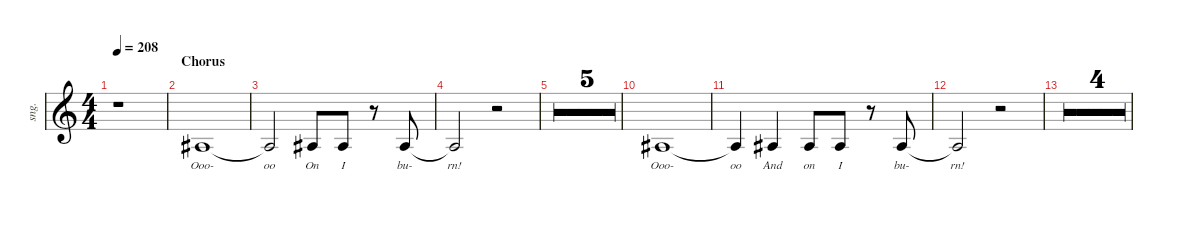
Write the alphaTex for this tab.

\defaultSystemsLayout 4
\hideDynamics
\bracketExtendMode nobrackets
\otherSystemsTrackNameOrientation horizontal
\track ("V. Harmony 2" "sng.") {multiBarRest instrument voiceoohs}
\staff {score}
\tuning (Eb4 Bb3 Gb3 Db3 Ab2 Eb2)
\ts (4 4)
\tempo 208
\clef g2
\ks c
r.1{dy mf beam Down} |
\section ("" "Chorus")
4.3{acc #}.1{lyrics (0 "Ooo-") lyrics (1 "") lyrics (2 "") lyrics (3 "") lyrics (4 "") beam Up} |
4.3{t acc #}.2{lyrics (0 "oo") lyrics (1 "") lyrics (2 "") lyrics (3 "") lyrics (4 "") beam Up} 4.3{acc #}.8{lyrics (0 "On") lyrics (1 "") lyrics (2 "") lyrics (3 "") lyrics (4 "") beam Up} 4.3{acc #}.8{lyrics (0 "I") lyrics (1 "") lyrics (2 "") lyrics (3 "") lyrics (4 "") beam Up} r.8{beam Up} 4.3{acc #}.8{lyrics (0 "bu-") lyrics (1 "") lyrics (2 "") lyrics (3 "") lyrics (4 "") beam Up} |
4.3{t acc #}.2{lyrics (0 "rn!") lyrics (1 "") lyrics (2 "") lyrics (3 "") lyrics (4 "") beam Up} r.2{beam Up} |
r.1{beam Down} |
r.1{beam Down} |
r.1{beam Down} |
r.1{beam Down} |
r.1{beam Down} |
4.3{acc #}.1{lyrics (0 "Ooo-") lyrics (1 "") lyrics (2 "") lyrics (3 "") lyrics (4 "") beam Up} |
4.3{t acc #}.4{lyrics (0 "oo") lyrics (1 "") lyrics (2 "") lyrics (3 "") lyrics (4 "") beam Up} 4.3{acc #}.4{lyrics (0 "And") lyrics (1 "") lyrics (2 "") lyrics (3 "") lyrics (4 "") beam Up} 4.3{acc #}.8{lyrics (0 "on") lyrics (1 "") lyrics (2 "") lyrics (3 "") lyrics (4 "") beam Up} 4.3{acc #}.8{lyrics (0 "I") lyrics (1 "") lyrics (2 "") lyrics (3 "") lyrics (4 "") beam Up} r.8{beam Up} 4.3{acc #}.8{lyrics (0 "bu-") lyrics (1 "") lyrics (2 "") lyrics (3 "") lyrics (4 "") beam Up} |
4.3{t acc #}.2{lyrics (0 "rn!") lyrics (1 "") lyrics (2 "") lyrics (3 "") lyrics (4 "") beam Up} r.2{beam Up} |
r.1{beam Down} |
r.1{beam Down} |
r.1{beam Down} |
r.1{beam Down}
